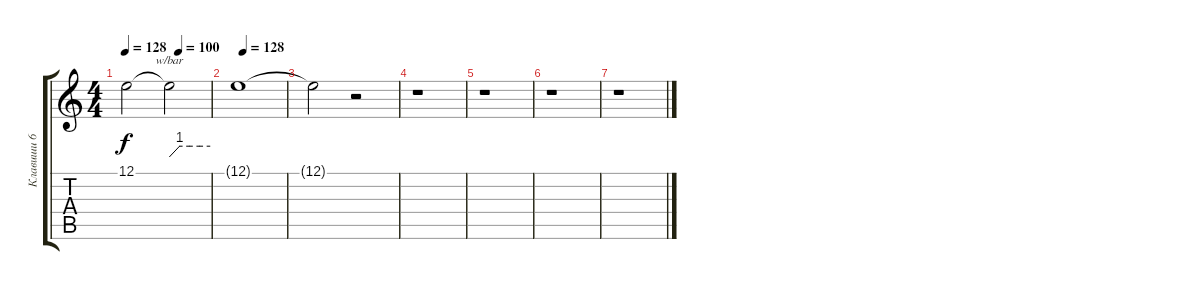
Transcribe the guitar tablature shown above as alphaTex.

\track ("Клавиши 6" "Клавиши 6") {instrument lead6voice}
\staff {score tabs}
\tuning (E4 B3 G3 D3 A2 E2) {hide}
\ts (4 4)
\tempo 128
\tempo (100 0.625)
\clef g2
\ks c
12.1{t}.2{dy f} 12.1{t}.2{tbe (custom default 0 0 15 4 30 4 45 4 60 4)} |
\tempo (128 0.125)
12.1{t}.1 |
12.1{t}.2{volume 0} r.2 |
r.1 |
r.1 |
r.1 |
r.1
